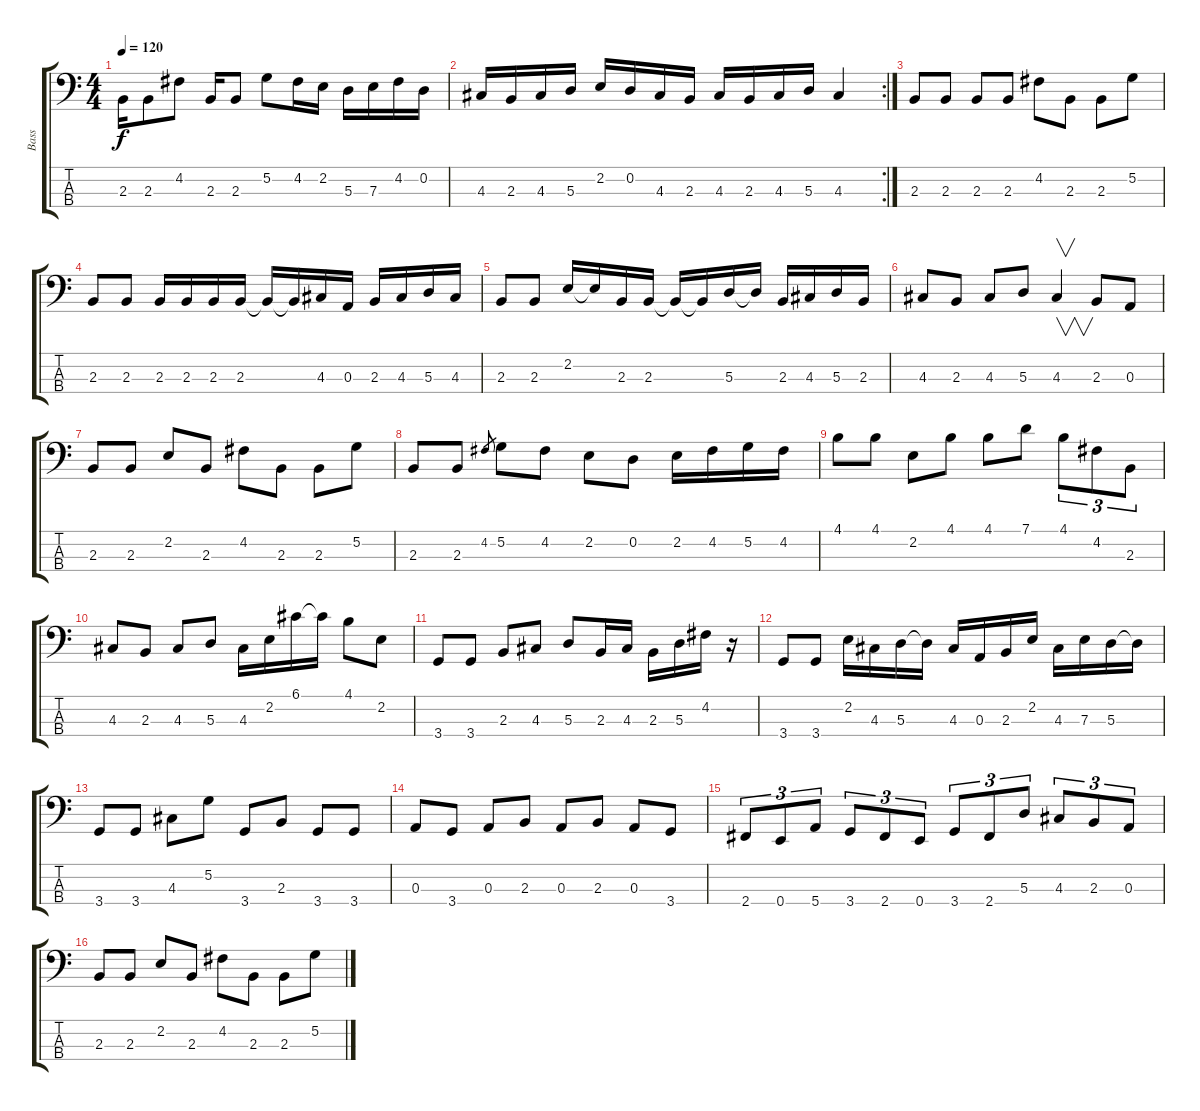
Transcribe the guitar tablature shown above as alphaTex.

\track ("Bass" "Bass") {instrument electricbassfinger}
\staff {score tabs}
\tuning (G2 D2 A1 E1) {hide}
\ts (4 4)
\tempo 120
\clef f4
\ks c
2.3.16{dy f} 2.3.8 4.2.8 2.3.16 2.3.8 5.2.8 4.2.16 2.2.16 5.3.16 7.3.16 4.2.16 0.2.16 |
\rc 2
4.3.16 2.3.16 4.3.16 5.3.16 2.2.16 0.2.16 4.3.16 2.3.16 4.3.16 2.3.16 4.3.16 5.3.16 4.3.4 |
2.3.8 2.3.8 2.3.8 2.3.8 4.2.8 2.3.8 2.3.8 5.2.8 |
2.3.8 2.3.8 2.3.16 2.3.16 2.3.16 2.3.16 2.3{t}.16 2.3{t}.16 4.3.16 0.3.16 2.3.16 4.3.16 5.3.16 4.3.16 |
2.3.8 2.3.8 2.2.16 2.2{t}.16 2.3.16 2.3.16 2.3{t}.16 2.3{t}.16 5.3.16 5.3{t}.16 2.3.16 4.3.16 5.3.16 2.3.16 |
4.3.8 2.3.8 4.3.8 5.3.8 4.3.4{v} 2.3.8 0.3.8 |
2.3.8 2.3.8 2.2.8 2.3.8 4.2.8 2.3.8 2.3.8 5.2.8 |
2.3.8 2.3.8 4.2.8{gr} 5.2.8 4.2.8 2.2.8 0.2.8 2.2.16 4.2.16 5.2.16 4.2.16 |
4.1.8 4.1.8 2.2.8 4.1.8 4.1.8 7.1.8 4.1.8{tu (3 2)} 4.2.8{tu (3 2)} 2.3.8{tu (3 2)} |
4.3.8 2.3.8 4.3.8 5.3.8 4.3.16 2.2.16 6.1.16 6.1{t}.16 4.1.8 2.2.8 |
3.4.8 3.4.8 2.3.8 4.3.8 5.3.8 2.3.16 4.3.16 2.3.16 5.3.16 4.2.16 r.16 |
3.4.8 3.4.8 2.2.16 4.3.16 5.3.16 5.3{t}.16 4.3.16 0.3.16 2.3.16 2.2.16 4.3.16 7.3.16 5.3.16 5.3{t}.16 |
3.4.8 3.4.8 4.3.8 5.2.8 3.4.8 2.3.8 3.4.8 3.4.8 |
0.3.8 3.4.8 0.3.8 2.3.8 0.3.8 2.3.8 0.3.8 3.4.8 |
2.4.8{tu (3 2)} 0.4.8{tu (3 2)} 5.4.8{tu (3 2)} 3.4.8{tu (3 2)} 2.4.8{tu (3 2)} 0.4.8{tu (3 2)} 3.4.8{tu (3 2)} 2.4.8{tu (3 2)} 5.3.8{tu (3 2)} 4.3.8{tu (3 2)} 2.3.8{tu (3 2)} 0.3.8{tu (3 2)} |
2.3.8 2.3.8 2.2.8 2.3.8 4.2.8 2.3.8 2.3.8 5.2.8
